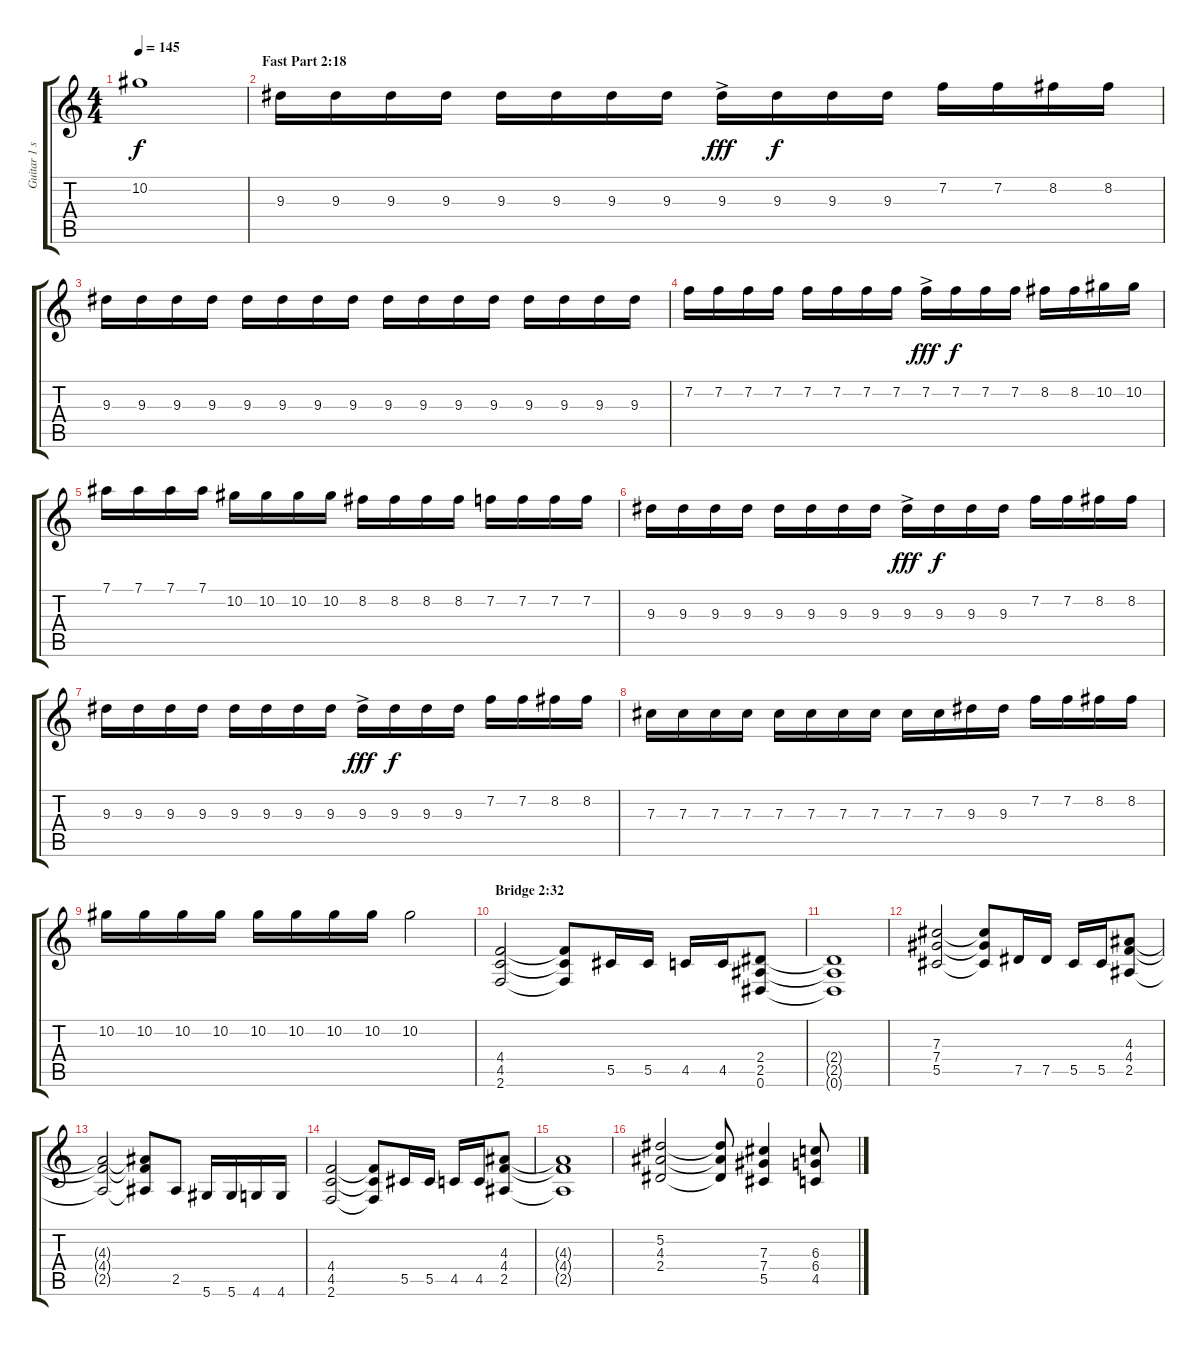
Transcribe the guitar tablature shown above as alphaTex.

\track ("Guitar 1 support" "Guitar 1 s") {instrument overdrivenguitar}
\staff {score tabs}
\tuning (Eb4 Bb3 Gb3 Db3 Ab2 Eb2) {hide}
\ts (4 4)
\tempo 145
\clef g2
\ks c
10.2.1{dy f} |
\section ("" "Fast Part 2:18")
9.3.16 9.3.16 9.3.16 9.3.16 9.3.16 9.3.16 9.3.16 9.3.16 9.3{ac}.16{dy fff} 9.3.16{dy f} 9.3.16 9.3.16 7.2.16 7.2.16 8.2.16 8.2.16 |
9.3.16 9.3.16 9.3.16 9.3.16 9.3.16 9.3.16 9.3.16 9.3.16 9.3.16 9.3.16 9.3.16 9.3.16 9.3.16 9.3.16 9.3.16 9.3.16 |
7.2.16 7.2.16 7.2.16 7.2.16 7.2.16 7.2.16 7.2.16 7.2.16 7.2{ac}.16{dy fff} 7.2.16{dy f} 7.2.16 7.2.16 8.2.16 8.2.16 10.2.16 10.2.16 |
7.1.16 7.1.16 7.1.16 7.1.16 10.2.16 10.2.16 10.2.16 10.2.16 8.2.16 8.2.16 8.2.16 8.2.16 7.2.16 7.2.16 7.2.16 7.2.16 |
9.3.16 9.3.16 9.3.16 9.3.16 9.3.16 9.3.16 9.3.16 9.3.16 9.3{ac}.16{dy fff} 9.3.16{dy f} 9.3.16 9.3.16 7.2.16 7.2.16 8.2.16 8.2.16 |
9.3.16 9.3.16 9.3.16 9.3.16 9.3.16 9.3.16 9.3.16 9.3.16 9.3{ac}.16{dy fff} 9.3.16{dy f} 9.3.16 9.3.16 7.2.16 7.2.16 8.2.16 8.2.16 |
7.3.16 7.3.16 7.3.16 7.3.16 7.3.16 7.3.16 7.3.16 7.3.16 7.3.16 7.3.16 9.3.16 9.3.16 7.2.16 7.2.16 8.2.16 8.2.16 |
10.2.16 10.2.16 10.2.16 10.2.16 10.2.16 10.2.16 10.2.16 10.2.16 10.2.2 |
\section ("" "Bridge 2:32")
(4.4 4.5 2.6).2 (4.4{t} 4.5{t} 2.6{t}).8 5.5.16 5.5.16 4.5.16 4.5.16 (2.4 2.5 0.6).8 |
(2.4{t} 2.5{t} 0.6{t}).1 |
(7.3 7.4 5.5).2 (7.3{t} 7.4{t} 5.5{t}).8 7.5.16 7.5.16 5.5.16 5.5.16 (4.3 4.4 2.5).8 |
(4.3{t} 4.4{t} 2.5{t}).2 (4.3{t} 4.4{t} 2.5{t}).8 2.5.8 5.6.16 5.6.16 4.6.16 4.6.16 |
(4.4 4.5 2.6).2 (4.4{t} 4.5{t} 2.6{t}).8 5.5.16 5.5.16 4.5.16 4.5.16 (4.3 4.4 2.5).8 |
(4.3{t} 4.4{t} 2.5{t}).1 |
(5.2 4.3 2.4).2 (5.2{t} 4.3{t} 2.4{t}).8 (7.3 7.4 5.5).4 (6.3 6.4 4.5).8
